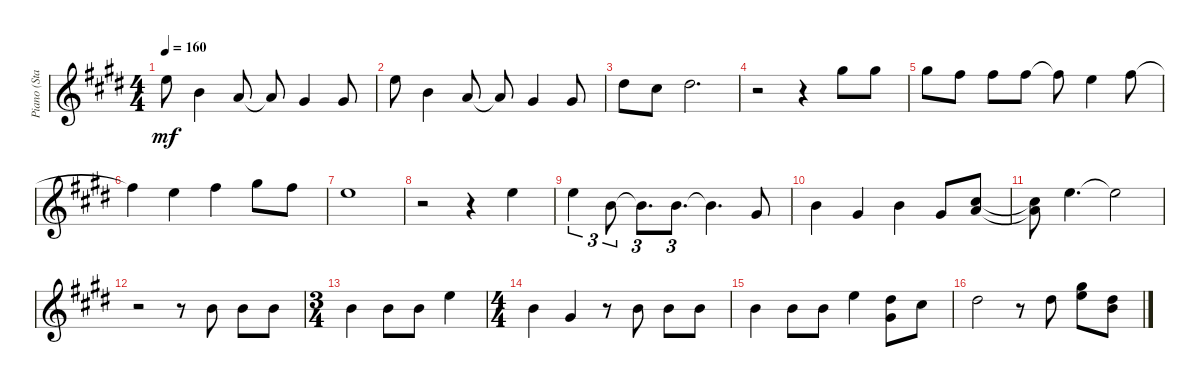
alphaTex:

\track ("Piano (Staff 1)" "Piano (Sta") {instrument acousticgrandpiano}
\staff {score}
\tuning (E4 B3 G3 D3 A2 E2 B1) {hide}
\ts (4 4)
\tempo 160
\clef g2
\ks e
12.1.8{dy mf} 7.1.4 5.1.8 5.1{t}.8 4.1.4 4.1.8 |
12.1.8 7.1.4 5.1.8 5.1{t}.8 4.1.4 4.1.8 |
11.1.8 9.1.8 11.1.2{d} |
r.2 r.4 16.1.8 16.1.8 |
16.1.8 14.1.8 14.1.8 14.1.8 14.1{t}.8 12.1.4 14.1.8 |
14.1{t}.4 12.1.4 14.1.4 16.1.8 14.1.8 |
12.1.1 |
r.2 r.4 12.1.4 |
12.1.4{tu (3 2)} 7.1.8{tu (3 2)} 7.1{t}.8{d tu (3 2)} 7.1.8{d tu (3 2)} 7.1{t}.4{d} 4.1.8 |
7.1.4 4.1.4 7.1.4 4.1.8 (5.1 14.2).8 |
(5.1{t} 14.2{t}).8 12.1.4{d} 12.1{t}.2 |
r.2 r.8 7.1.8 7.1.8 7.1.8 |
\ts (3 4)
7.1.4 7.1.8 7.1.8 12.1.4 |
\ts (4 4)
7.1.4 4.1.4 r.8 7.1.8 7.1.8 7.1.8 |
7.1.4 7.1.8 7.1.8 12.1.4 (4.1 16.2).8 9.1.8 |
11.1.2 r.8 11.1.8 (12.1 21.2).8 (7.1 16.2).8
